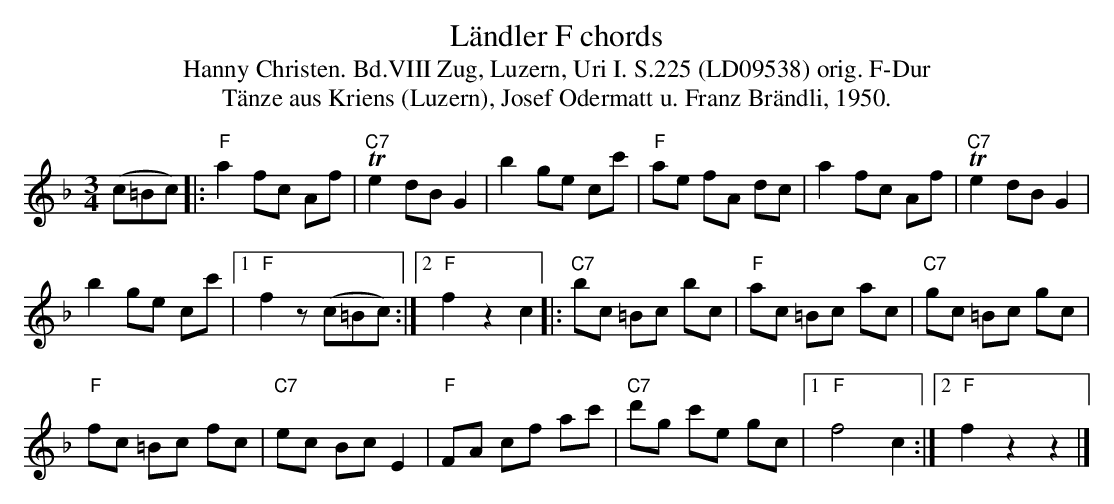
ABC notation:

X:1
T: Ländler F chords
T:Hanny Christen. Bd.VIII Zug, Luzern, Uri I. S.225 (LD09538) orig. F-Dur
T: T\"anze aus Kriens (Luzern), Josef Odermatt u. Franz Brändli, 1950.
M:3/4
L:1/8
K:F %%MIDI gchordon
(c=Bc) |: "F"a2 fc Af | "C7"Te2 dB G2 | b2 ge cc' | "F"ae fA dc | a2 fc Af | "C7"Te2 dB G2 |
b2 ge cc' |1 "F"f2 z (c=Bc) :|2 "F"f2z2c2 |: "C7"bc =Bc bc | "F"ac =Bc ac | "C7"gc =Bc gc |
"F"fc =Bc fc | "C7"ec Bc E2 | "F"FA cf ac' | "C7"d'g c'e gc |1 "F"f4c2 :|2 "F"f2z2z2 |]
